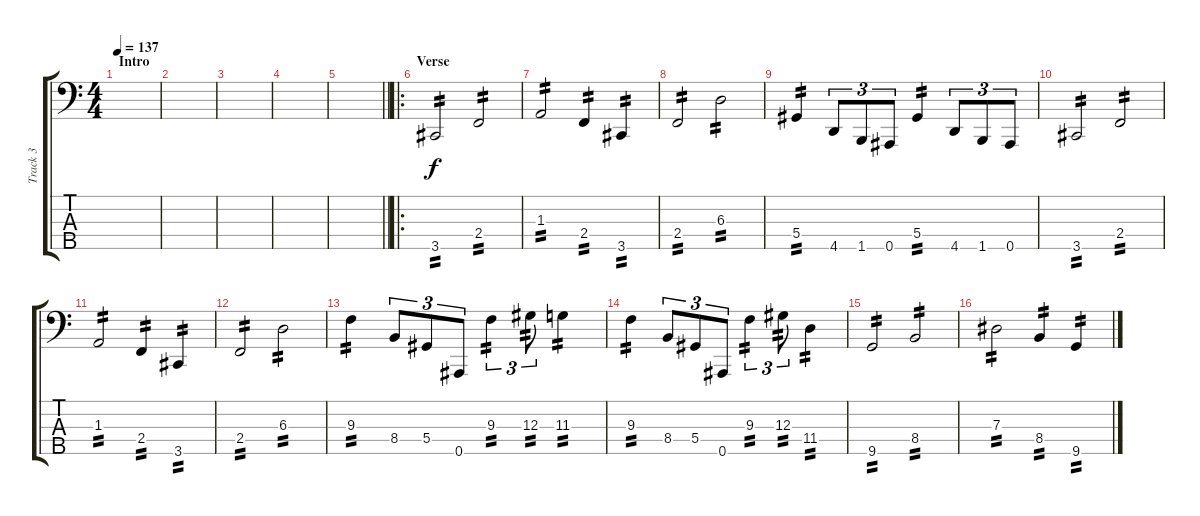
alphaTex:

\track ("Track 3" "Track 3") {instrument electricbassfinger}
\staff {score tabs}
\tuning (Gb2 Db2 Ab1 Eb1 Bb0) {hide}
\ts (4 4)
\section ("" "Intro")
\tempo 137
\clef f4
\ks c
|
|
|
|
\barLineRight lightlight
|
\ro
\section ("" "Verse")
3.5.2{tp 2 volume 12} 2.4.2{tp 2} |
1.3.2{tp 2} 2.4.4{tp 2} 3.5.4{tp 2} |
2.4.2{tp 2} 6.3.2{tp 2} |
5.4.4{tp 2} 4.5.8{tu (3 2)} 1.5.8{tu (3 2)} 0.5.8{tu (3 2)} 5.4.4{tp 2} 4.5.8{tu (3 2)} 1.5.8{tu (3 2)} 0.5.8{tu (3 2)} |
3.5.2{tp 2} 2.4.2{tp 2} |
1.3.2{tp 2} 2.4.4{tp 2} 3.5.4{tp 2} |
2.4.2{tp 2} 6.3.2{tp 2} |
9.3.4{tp 2} 8.4.8{tu (3 2)} 5.4.8{tu (3 2)} 0.5.8{tu (3 2)} 9.3.4{tu (3 2) tp 2} 12.3.8{tu (3 2) tp 2} 11.3.4{tp 2} |
9.3.4{tp 2} 8.4.8{tu (3 2)} 5.4.8{tu (3 2)} 0.5.8{tu (3 2)} 9.3.4{tu (3 2) tp 2} 12.3.8{tu (3 2) tp 2} 11.4.4{tp 2} |
9.5.2{tp 2} 8.4.2{tp 2} |
7.3.2{tp 2} 8.4.4{tp 2} 9.5.4{tp 2}
